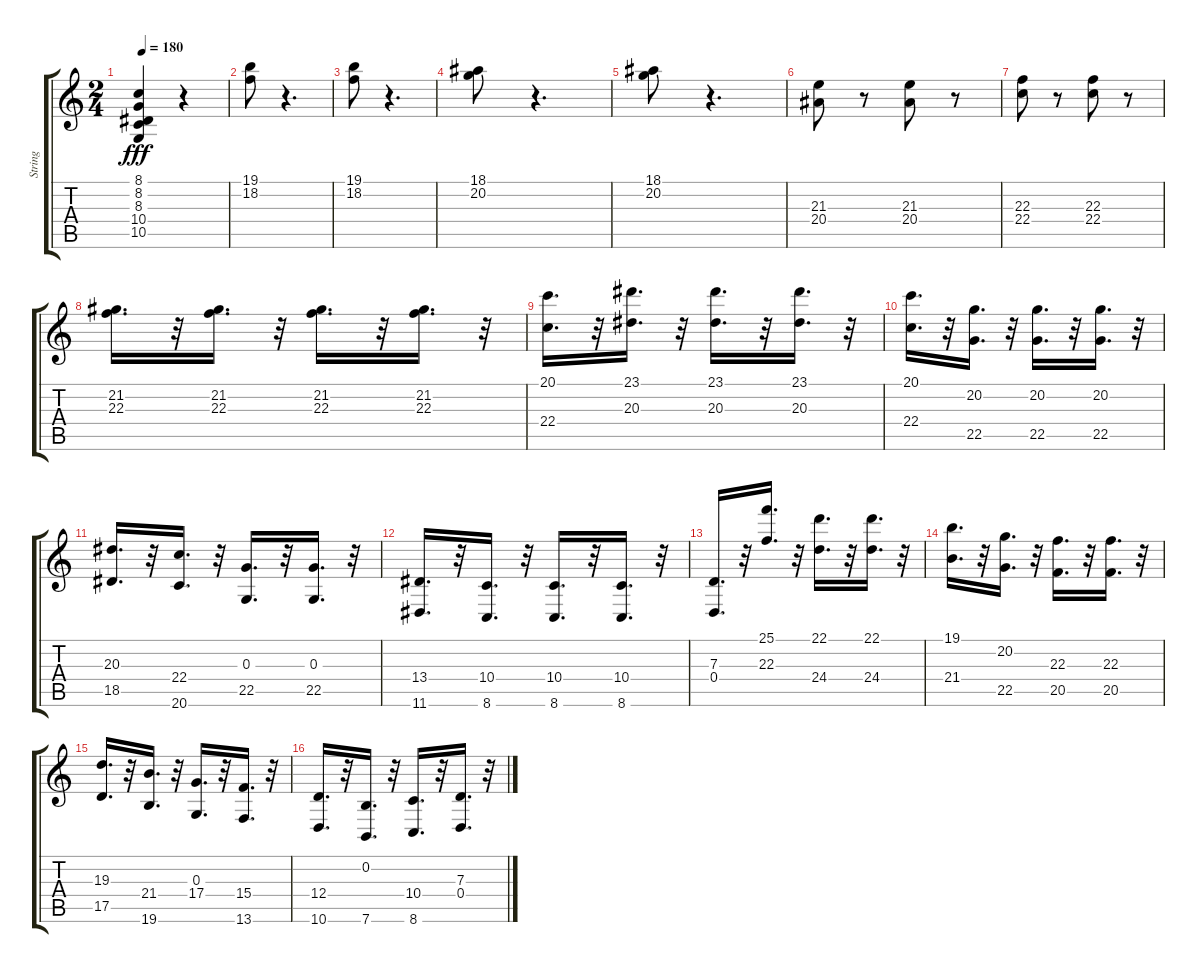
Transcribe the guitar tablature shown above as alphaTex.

\track ("String" "String") {instrument stringensemble1}
\staff {score tabs}
\tuning (E4 B3 G3 D3 A2 E2) {hide}
\ts (2 4)
\tempo 180
\clef g2
\ks c
(8.1 8.2 8.3 10.4 10.5).4{dy fff} r.4 |
(19.1 18.2).8 r.4{d} |
(19.1 18.2).8 r.4{d} |
(18.1 20.2).8 r.4{d} |
(18.1 20.2).8 r.4{d} |
(21.3 20.4).8 r.8 (21.3 20.4).8 r.8 |
(22.3 22.4).8 r.8 (22.3 22.4).8 r.8 |
(21.2 22.3).16{d} r.32 (21.2 22.3).16{d} r.32 (21.2 22.3).16{d} r.32 (21.2 22.3).16{d} r.32 |
(20.1 22.4).16{d} r.32 (23.1 20.3).16{d} r.32 (23.1 20.3).16{d} r.32 (23.1 20.3).16{d} r.32 |
(20.1 22.4).16{d} r.32 (20.2 22.5).16{d} r.32 (20.2 22.5).16{d} r.32 (20.2 22.5).16{d} r.32 |
(20.3 18.5).16{d} r.32 (22.4 20.6).16{d} r.32 (0.3 22.5).16{d} r.32 (0.3 22.5).16{d} r.32 |
(13.4 11.6).16{d} r.32 (10.4 8.6).16{d} r.32 (10.4 8.6).16{d} r.32 (10.4 8.6).16{d} r.32 |
(7.3 0.4).16{d} r.32 (25.1 22.3).16{d} r.32 (22.1 24.4).16{d} r.32 (22.1 24.4).16{d} r.32 |
(19.1 21.4).16{d} r.32 (20.2 22.5).16{d} r.32 (22.3 20.5).16{d} r.32 (22.3 20.5).16{d} r.32 |
(19.3 17.5).16{d} r.32 (21.4 19.6).16{d} r.32 (0.3 17.4).16{d} r.32 (15.4 13.6).16{d} r.32 |
(12.4 10.6).16{d} r.32 (0.2 7.6).16{d} r.32 (10.4 8.6).16{d} r.32 (7.3 0.4).16{d} r.32
